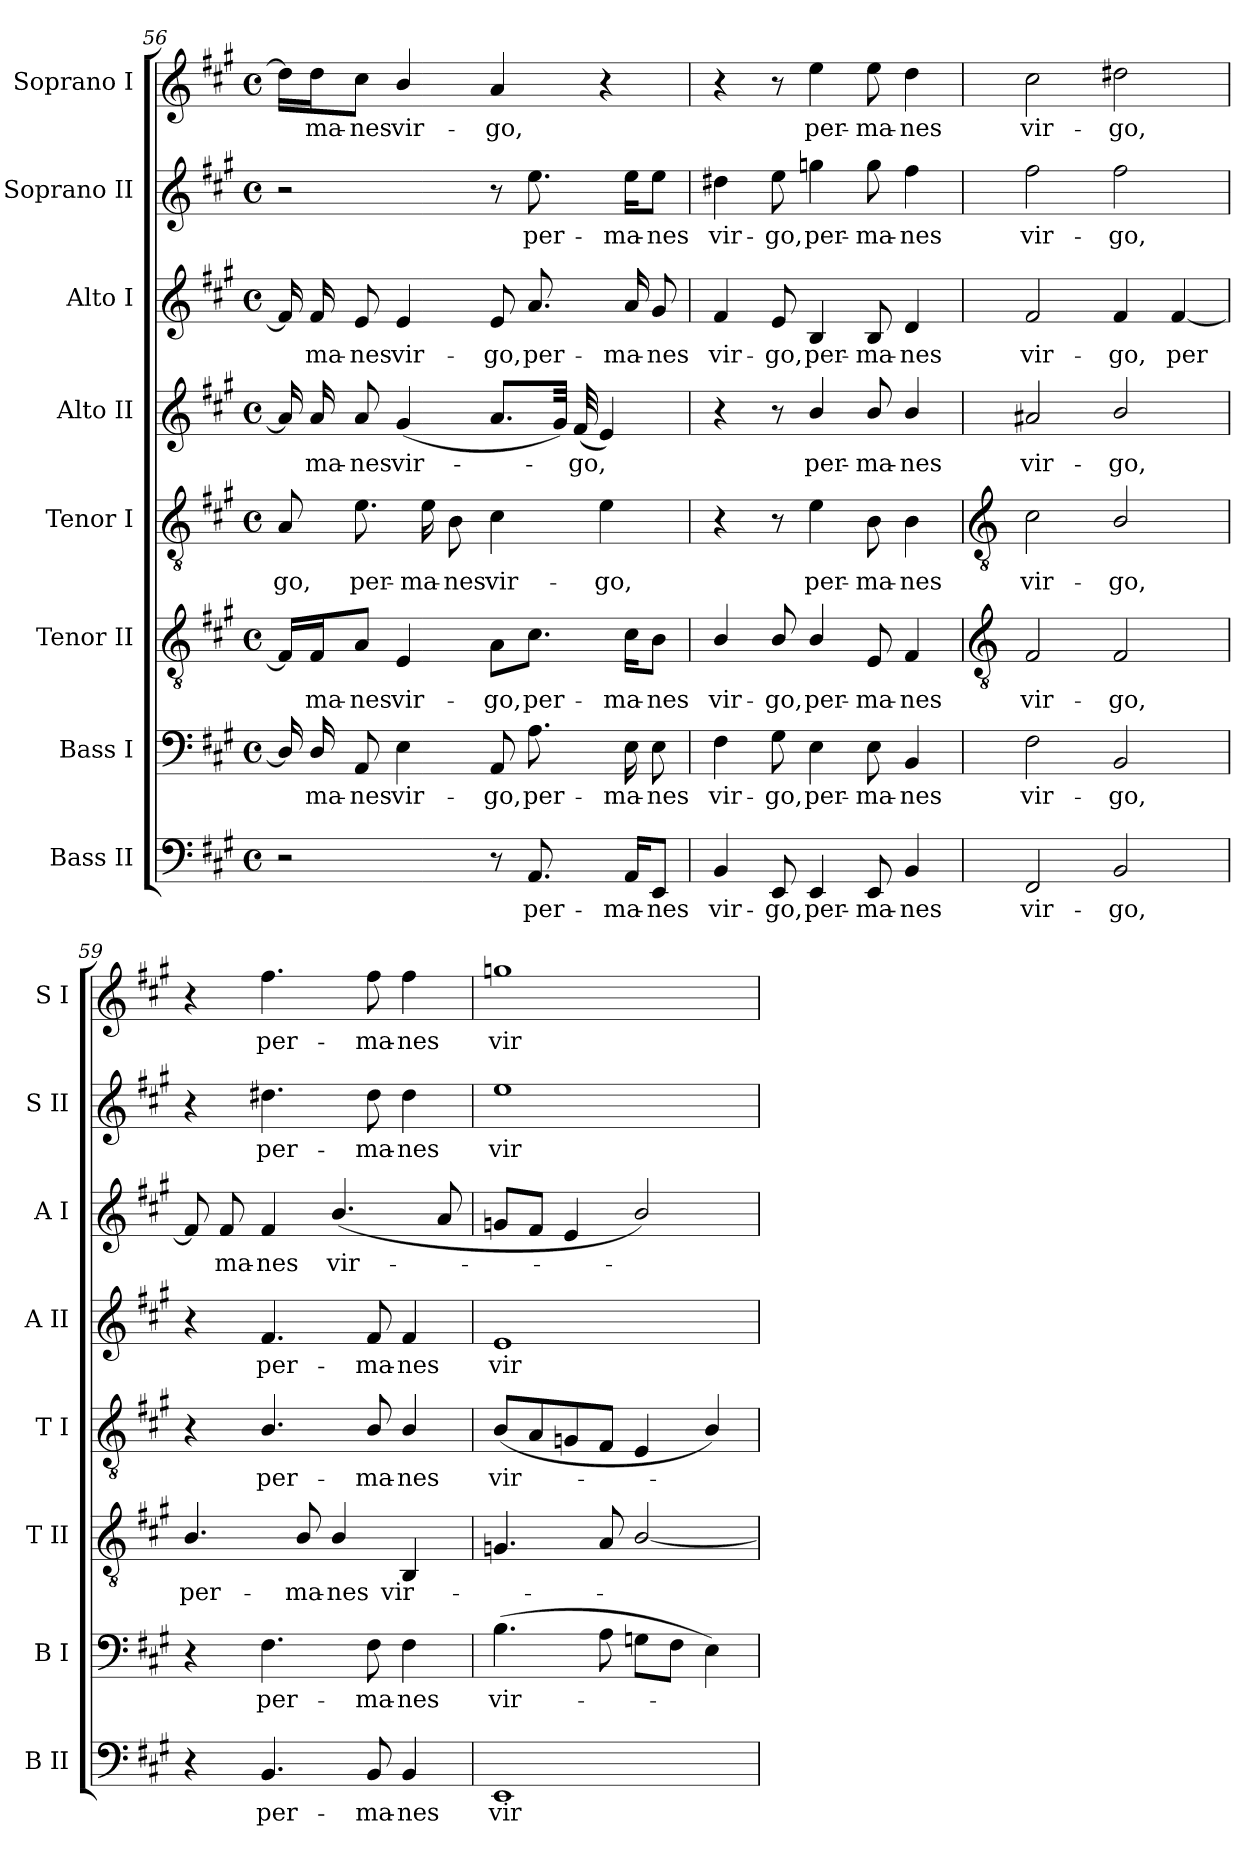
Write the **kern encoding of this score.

**kern	**text	**kern	**text	**kern	**text	**kern	**text	**kern	**text	**kern	**text	**kern	**text	**kern	**text
*part8	*part8	*part7	*part7	*part6	*part6	*part5	*part5	*part4	*part4	*part3	*part3	*part2	*part2	*part1	*part1
*staff8	*staff8	*staff7	*staff7	*staff6	*staff6	*staff5	*staff5	*staff4	*staff4	*staff3	*staff3	*staff2	*staff2	*staff1	*staff1
*I"Bass II	*	*I"Bass I	*	*I"Tenor II	*	*I"Tenor I	*	*I"Alto II	*	*I"Alto I	*	*I"Soprano II	*	*I"Soprano I	*
*I'B II	*	*I'B I	*	*I'T II	*	*I'T I	*	*I'A II	*	*I'A I	*	*I'S II	*	*I'S I	*
*clefF4	*	*clefF4	*	*clefGv2	*	*clefGv2	*	*clefG2	*	*clefG2	*	*clefG2	*	*clefG2	*
*k[f#c#g#]	*	*k[f#c#g#]	*	*k[f#c#g#]	*	*k[f#c#g#]	*	*k[f#c#g#]	*	*k[f#c#g#]	*	*k[f#c#g#]	*	*k[f#c#g#]	*
*A:	*	*A:	*	*A:	*	*A:	*	*A:	*	*A:	*	*A:	*	*A:	*
*M4/4	*	*M4/4	*	*M4/4	*	*M4/4	*	*M4/4	*	*M4/4	*	*M4/4	*	*M4/4	*
*met(c)	*	*met(c)	*	*met(c)	*	*met(c)	*	*met(c)	*	*met(c)	*	*met(c)	*	*met(c)	*
=56	=56	=56	=56	=56	=56	=56	=56	=56	=56	=56	=56	=56	=56	=56	=56
!	!	!	!	!	!	!	!LO:LY:b	!	!	!	!	!	!	!	!
2r	.	16D/]	.	16F#/LL]	.	8A	-go,	16a]	.	16f#]	.	2r	.	16dd\LL]	.
!	!	!	!LO:LY:b	!	!LO:LY:b	!	!	!	!LO:LY:b	!	!LO:LY:b	!	!	!	!LO:LY:b
.	.	16D/	ma-	16F#/J	ma-	.	.	16a	ma-	16f#	ma-	.	.	16dd\J	ma-
!	!	!	!LO:LY:b	!	!LO:LY:b	!	!LO:LY:b	!	!LO:LY:b	!	!LO:LY:b	!	!	!	!LO:LY:b
.	.	8AA	-nes	8A/J	-nes	8.e	per-	8a	-nes	8e	-nes	.	.	8cc#\J	-nes
!	!	!	!LO:LY:b	!	!LO:LY:b	!	!	!	!LO:LY:b	!	!LO:LY:b	!	!	!	!LO:LY:b
.	.	4E	vir-	4E	vir-	.	.	(<4g#	vir-	4e	vir-	.	.	4b/	vir-
!	!	!	!	!	!	!	!LO:LY:b	!	!	!	!	!	!	!	!
.	.	.	.	.	.	16e	-ma-	.	.	.	.	.	.	.	.
!	!	!	!	!	!	!	!LO:LY:b	!	!	!	!	!	!	!	!
.	.	.	.	.	.	8B	-nes	.	.	.	.	.	.	.	.
!	!	!	!LO:LY:b	!	!LO:LY:b	!	!LO:LY:b	!	!	!	!LO:LY:b	!	!	!	!LO:LY:b
8r	.	8AA	-go,	8A\L	-go,	4c#	vir-	8.aL	.	8e	-go,	8r	.	4a	-go,
!	!LO:LY:b	!	!LO:LY:b	!	!LO:LY:b	!	!	!	!	!	!LO:LY:b	!	!LO:LY:b	!	!
8.AA	per-	8.A	per-	8.c#\J	per-	.	.	.	.	8.a	per-	8.ee	per-	.	.
.	.	.	.	.	.	.	.	32g#J)	.	.	.	.	.	.	.
!	!	!	!	!	!	!	!	!	!LO:LY:b	!	!	!	!	!	!
.	.	.	.	.	.	.	.	(<32f#LLL	go,	.	.	.	.	.	.
!	!	!	!	!	!	!	!LO:LY:b	!	!	!	!	!	!	!	!
.	.	.	.	.	.	4e	-go,	4e)	.	.	.	.	.	4r	.
!	!LO:LY:b	!	!LO:LY:b	!	!LO:LY:b	!	!	!	!	!	!LO:LY:b	!	!LO:LY:b	!	!
16AA/KL	-ma-	16E	-ma-	16c#\KL	-ma-	.	.	.	.	16a	-ma-	16ee\KL	-ma-	.	.
!	!LO:LY:b	!	!LO:LY:b	!	!LO:LY:b	!	!	!	!	!	!LO:LY:b	!	!LO:LY:b	!	!
8EE/J	-nes	8E	-nes	8B\J	-nes	.	.	.	.	8g#	-nes	8ee\J	-nes	.	.
=57	=57	=57	=57	=57	=57	=57	=57	=57	=57	=57	=57	=57	=57	=57	=57
!	!LO:LY:b	!	!LO:LY:b	!	!LO:LY:b	!	!	!	!	!	!LO:LY:b	!	!LO:LY:b	!	!
4BB	vir-	4F#	vir-	4B/	vir-	4r	.	4r	.	4f#	vir-	4dd#X	vir-	4r	.
!	!LO:LY:b	!	!LO:LY:b	!	!LO:LY:b	!	!	!	!	!	!LO:LY:b	!	!LO:LY:b	!	!
8EE	-go,	8G#	-go,	8B/	-go,	8r	.	8r	.	8e	-go,	8ee	-go,	8r	.
!	!LO:LY:b	!	!LO:LY:b	!	!LO:LY:b	!	!LO:LY:b	!	!LO:LY:b	!	!LO:LY:b	!	!LO:LY:b	!	!LO:LY:b
4EE	per-	4E	per-	4B/	per-	4e	per-	4b/	per-	4B	per-	4ggn	per-	4ee	per-
!	!LO:LY:b	!	!LO:LY:b	!	!LO:LY:b	!	!LO:LY:b	!	!LO:LY:b	!	!LO:LY:b	!	!LO:LY:b	!	!LO:LY:b
8EE	-ma-	8E	-ma-	8E	-ma-	8B	-ma-	8b/J	-ma-	8B	-ma-	8gg	-ma-	8ee	-ma-
!	!LO:LY:b	!	!LO:LY:b	!	!LO:LY:b	!	!LO:LY:b	!	!LO:LY:b	!	!LO:LY:b	!	!LO:LY:b	!	!LO:LY:b
4BB	-nes	4BB	-nes	4F#	-nes	4B	-nes	4b/	-nes	4d	-nes	4ff#	-nes	4dd	-nes
!!LO:LB:g=z
=58	=58	=58	=58	=58	=58	=58	=58	=58	=58	=58	=58	=58	=58	=58	=58
*	*	*	*	*clefGv2	*	*clefGv2	*	*	*	*	*	*	*	*	*
!	!LO:LY:b	!	!LO:LY:b	!	!LO:LY:b	!	!LO:LY:b	!	!LO:LY:b	!	!LO:LY:b	!	!LO:LY:b	!	!LO:LY:b
2FF#	vir-	2F#	vir-	2F#	vir-	2c#	vir-	2a#X	vir-	2f#	vir-	2ff#	vir-	2cc#	vir-
!	!LO:LY:b	!	!LO:LY:b	!	!LO:LY:b	!	!LO:LY:b	!	!LO:LY:b	!	!LO:LY:b	!	!LO:LY:b	!	!LO:LY:b
2BB	-go,	2BB	-go,	2F#	-go,	2B/	-go,	2b/	-go,	4f#	-go,	2ff#	-go,	2dd#X	-go,
!	!	!	!	!	!	!	!	!	!	!	!LO:LY:b	!	!	!	!
.	.	.	.	.	.	.	.	.	.	[4f#	per	.	.	.	.
=59	=59	=59	=59	=59	=59	=59	=59	=59	=59	=59	=59	=59	=59	=59	=59
!	!	!	!	!	!LO:LY:b	!	!	!	!	!	!	!	!	!	!
4r	.	4r	.	4.B/	per-	4r	.	4r	.	8f#]	.	4r	.	4r	.
!	!	!	!	!	!	!	!	!	!	!	!LO:LY:b	!	!	!	!
.	.	.	.	.	.	.	.	.	.	8f#	ma-	.	.	.	.
!	!LO:LY:b	!	!LO:LY:b	!	!	!	!LO:LY:b	!	!LO:LY:b	!	!LO:LY:b	!	!LO:LY:b	!	!LO:LY:b
4.BB	per-	4.F#	per-	.	.	4.B/	per-	4.f#	per-	4f#	-nes	4.dd#X	per-	4.ff#	per-
!	!	!	!	!	!LO:LY:b	!	!	!	!	!	!	!	!	!	!
.	.	.	.	8B/	-ma-	.	.	.	.	.	.	.	.	.	.
!	!	!	!	!	!LO:LY:b	!	!	!	!	!	!LO:LY:b	!	!	!	!
.	.	.	.	4B/	-nes	.	.	.	.	(<4.b/	vir-	.	.	.	.
!	!LO:LY:b	!	!LO:LY:b	!	!	!	!LO:LY:b	!	!LO:LY:b	!	!	!	!LO:LY:b	!	!LO:LY:b
8BB	-ma-	8F#	-ma-	.	.	8B/	-ma-	8f#	-ma-	.	.	8dd#	-ma-	8ff#	-ma-
!	!LO:LY:b	!	!LO:LY:b	!	!LO:LY:b	!	!LO:LY:b	!	!LO:LY:b	!	!	!	!LO:LY:b	!	!LO:LY:b
4BB	-nes	4F#	-nes	4BB	vir-	4B/	-nes	4f#	-nes	.	.	4dd#	-nes	4ff#	-nes
.	.	.	.	.	.	.	.	.	.	8a	.	.	.	.	.
=60	=60	=60	=60	=60	=60	=60	=60	=60	=60	=60	=60	=60	=60	=60	=60
!	!LO:LY:b	!	!LO:LY:b	!	!	!	!LO:LY:b	!	!LO:LY:b	!	!	!	!LO:LY:b	!	!LO:LY:b
1EE	vir-	(>4.B	vir-	4.Gn	.	(<8BL	vir-	1e	vir-	8gnL	.	1ee	vir-	1ggn	vir-
.	.	.	.	.	.	8A	.	.	.	8f#J	.	.	.	.	.
.	.	.	.	.	.	8Gn	.	.	.	4e	.	.	.	.	.
.	.	8A	.	8A	.	8F#J	.	.	.	.	.	.	.	.	.
.	.	8GnL	.	[2B/	.	4E	.	.	.	2b/)	.	.	.	.	.
.	.	8F#J	.	.	.	.	.	.	.	.	.	.	.	.	.
.	.	4E)	.	.	.	4B/)	.	.	.	.	.	.	.	.	.
=	=	=	=	=	=	=	=	=	=	=	=	=	=	=	=
*-	*-	*-	*-	*-	*-	*-	*-	*-	*-	*-	*-	*-	*-	*-	*-
